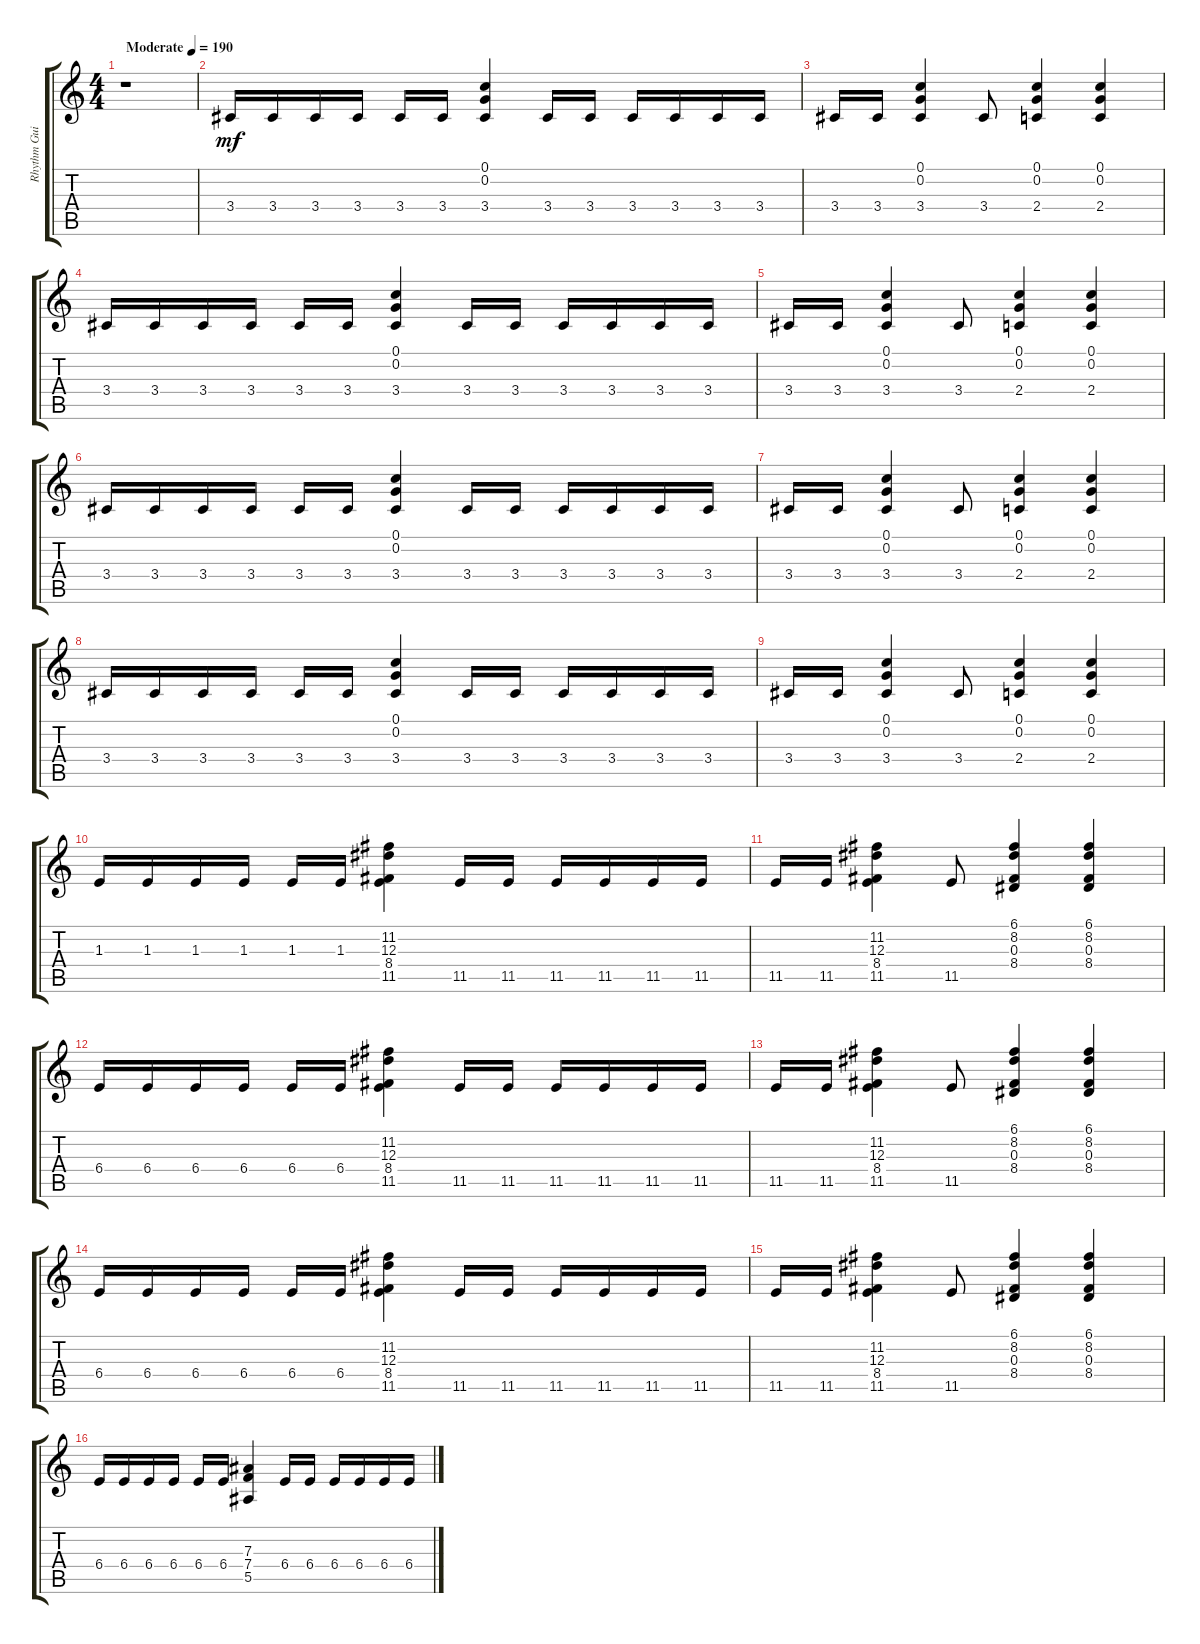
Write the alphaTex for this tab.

\track ("Rhythm Guitar" "Rhythm Gui") {instrument distortionguitar}
\staff {score tabs}
\tuning (C4 G3 Eb3 Bb2 F2 C2) {hide}
\ts (4 4)
\tempo (190 "Moderate")
\clef g2
\ks c
r.1{dy mf instrument distortionguitar} |
3.4.16 3.4.16 3.4.16 3.4.16 3.4.16 3.4.16 (0.1 0.2 3.4).4 3.4.16 3.4.16 3.4.16 3.4.16 3.4.16 3.4.16 |
3.4.16 3.4.16 (0.1 0.2 3.4).4 3.4.8 (0.1 0.2 2.4).4 (0.1 0.2 2.4).4 |
3.4.16 3.4.16 3.4.16 3.4.16 3.4.16 3.4.16 (0.1 0.2 3.4).4 3.4.16 3.4.16 3.4.16 3.4.16 3.4.16 3.4.16 |
3.4.16 3.4.16 (0.1 0.2 3.4).4 3.4.8 (0.1 0.2 2.4).4 (0.1 0.2 2.4).4 |
3.4.16 3.4.16 3.4.16 3.4.16 3.4.16 3.4.16 (0.1 0.2 3.4).4 3.4.16 3.4.16 3.4.16 3.4.16 3.4.16 3.4.16 |
3.4.16 3.4.16 (0.1 0.2 3.4).4 3.4.8 (0.1 0.2 2.4).4 (0.1 0.2 2.4).4 |
3.4.16 3.4.16 3.4.16 3.4.16 3.4.16 3.4.16 (0.1 0.2 3.4).4 3.4.16 3.4.16 3.4.16 3.4.16 3.4.16 3.4.16 |
3.4.16 3.4.16 (0.1 0.2 3.4).4 3.4.8 (0.1 0.2 2.4).4 (0.1 0.2 2.4).4 |
1.3.16 1.3.16 1.3.16 1.3.16 1.3.16 1.3.16 (11.2 12.3 8.4 11.5).4 11.5.16 11.5.16 11.5.16 11.5.16 11.5.16 11.5.16 |
11.5.16 11.5.16 (11.2 12.3 8.4 11.5).4 11.5.8 (6.1 8.2 0.3 8.4).4 (6.1 8.2 0.3 8.4).4 |
6.4.16 6.4.16 6.4.16 6.4.16 6.4.16 6.4.16 (11.2 12.3 8.4 11.5).4 11.5.16 11.5.16 11.5.16 11.5.16 11.5.16 11.5.16 |
11.5.16 11.5.16 (11.2 12.3 8.4 11.5).4 11.5.8 (6.1 8.2 0.3 8.4).4 (6.1 8.2 0.3 8.4).4 |
6.4.16 6.4.16 6.4.16 6.4.16 6.4.16 6.4.16 (11.2 12.3 8.4 11.5).4 11.5.16 11.5.16 11.5.16 11.5.16 11.5.16 11.5.16 |
11.5.16 11.5.16 (11.2 12.3 8.4 11.5).4 11.5.8 (6.1 8.2 0.3 8.4).4 (6.1 8.2 0.3 8.4).4 |
6.4.16 6.4.16 6.4.16 6.4.16 6.4.16 6.4.16 (7.3 7.4 5.5).4 6.4.16 6.4.16 6.4.16 6.4.16 6.4.16 6.4.16
